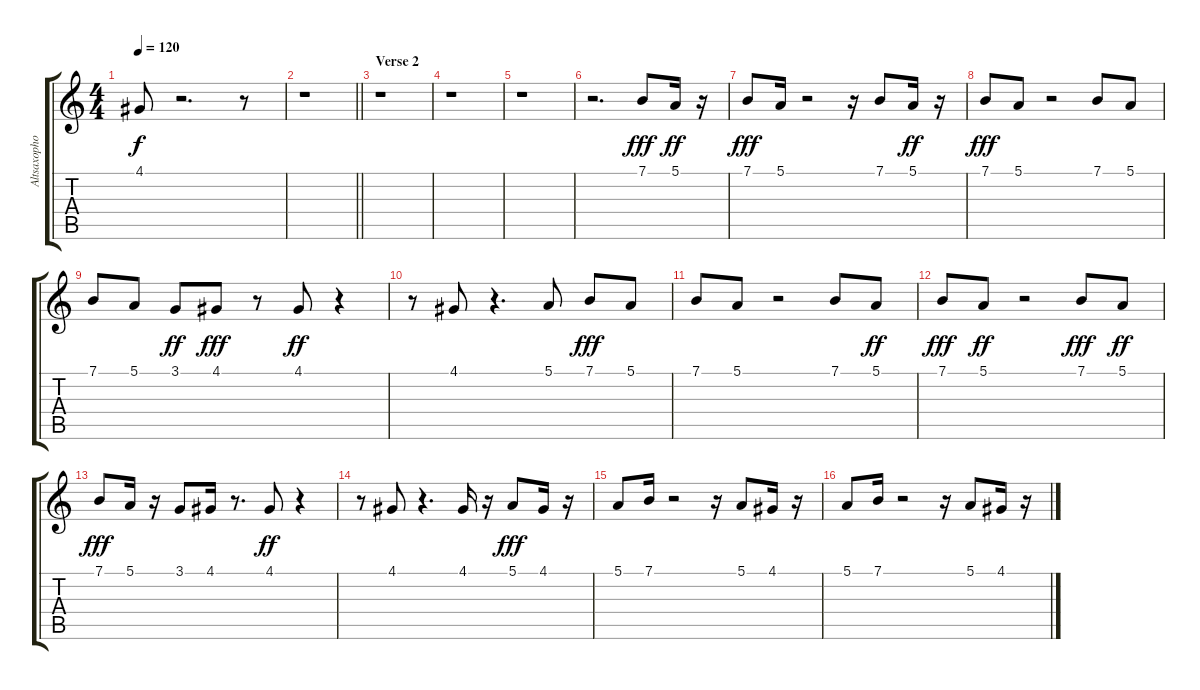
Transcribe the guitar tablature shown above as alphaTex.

\track ("Altsaxophon" "Altsaxopho") {instrument altosax}
\staff {score tabs}
\tuning (E4 B3 G3 D3 A2 E2) {hide}
\ts (4 4)
\tempo 120
\clef g2
\ks c
4.1{t}.8{dy f} r.2{d} r.8 |
\barLineRight lightlight
r.1 |
\section ("" "Verse 2")
r.1 |
r.1 |
r.1 |
r.2{d} 7.1.8{dy fff} 5.1.16{dy ff} r.16 |
7.1.8{dy fff} 5.1.16 r.2 r.16 7.1.8 5.1.16{dy ff} r.16 |
7.1.8{dy fff} 5.1.8 r.2 7.1.8 5.1.8 |
7.1.8 5.1.8 3.1.8{dy ff} 4.1.8{dy fff} r.8 4.1.8{dy ff} r.4 |
r.8 4.1.8 r.4{d} 5.1.8 7.1.8{dy fff} 5.1.8 |
7.1.8 5.1.8 r.2 7.1.8 5.1.8{dy ff} |
7.1.8{dy fff} 5.1.8{dy ff} r.2 7.1.8{dy fff} 5.1.8{dy ff} |
7.1.8{dy fff} 5.1.16 r.16 3.1.8 4.1.16 r.8{d} 4.1.8{dy ff} r.4 |
r.8 4.1.8 r.4{d} 4.1.16 r.16 5.1.8{dy fff} 4.1.16 r.16 |
5.1.8 7.1.16 r.2 r.16 5.1.8 4.1.16 r.16 |
5.1.8 7.1.16 r.2 r.16 5.1.8 4.1.16 r.16
